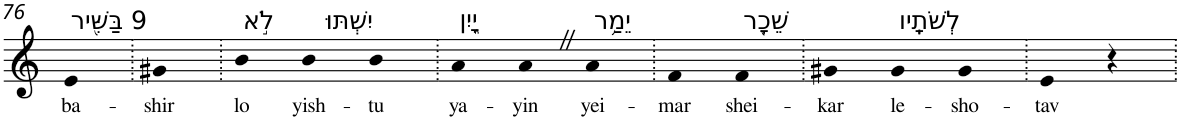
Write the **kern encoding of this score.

**kern	**text
*part1	*part1
*staff1	*staff1
*I"Piano	*
*I'Pno	*
!!LO:PB:g=z
*clefG2	*
*k[]	*
=76	=76
!LO:TX:a:t=9 בַּשִּׁ֖יר	!
!	!LO:LY:b
4e	ba-
=77.	=77.
!	!LO:LY:b
4g#X	-shir
=78.	=78.
!LO:TX:a:t=לֹ֣א	!
!	!LO:LY:b
4b	lo
!LO:TX:a:t=יִשְׁתּוּ	!
!	!LO:LY:b
4b	yish-
!	!LO:LY:b
4b	-tu
=79.	=79.
!LO:TX:a:t=יָ֑יִן	!
!	!LO:LY:b
4a	ya-
!	!LO:LY:b
4aZ	-yin
!LO:TX:a:t=יֵמַ֥ר	!
!	!LO:LY:b
4a	yei-
=80.	=80.
!	!LO:LY:b
4f	-mar
!LO:TX:a:t=שֵׁכָ֖ר	!
!	!LO:LY:b
4f	shei-
=81.	=81.
!	!LO:LY:b
4g#X	-kar
!LO:TX:a:t=לְשֹׁתָֽיו	!
!	!LO:LY:b
4g#	le-
!	!LO:LY:b
4g#	-sho-
=82.	=82.
!	!LO:LY:b
4e	-tav
4r	.
=.	=.
*-	*-
